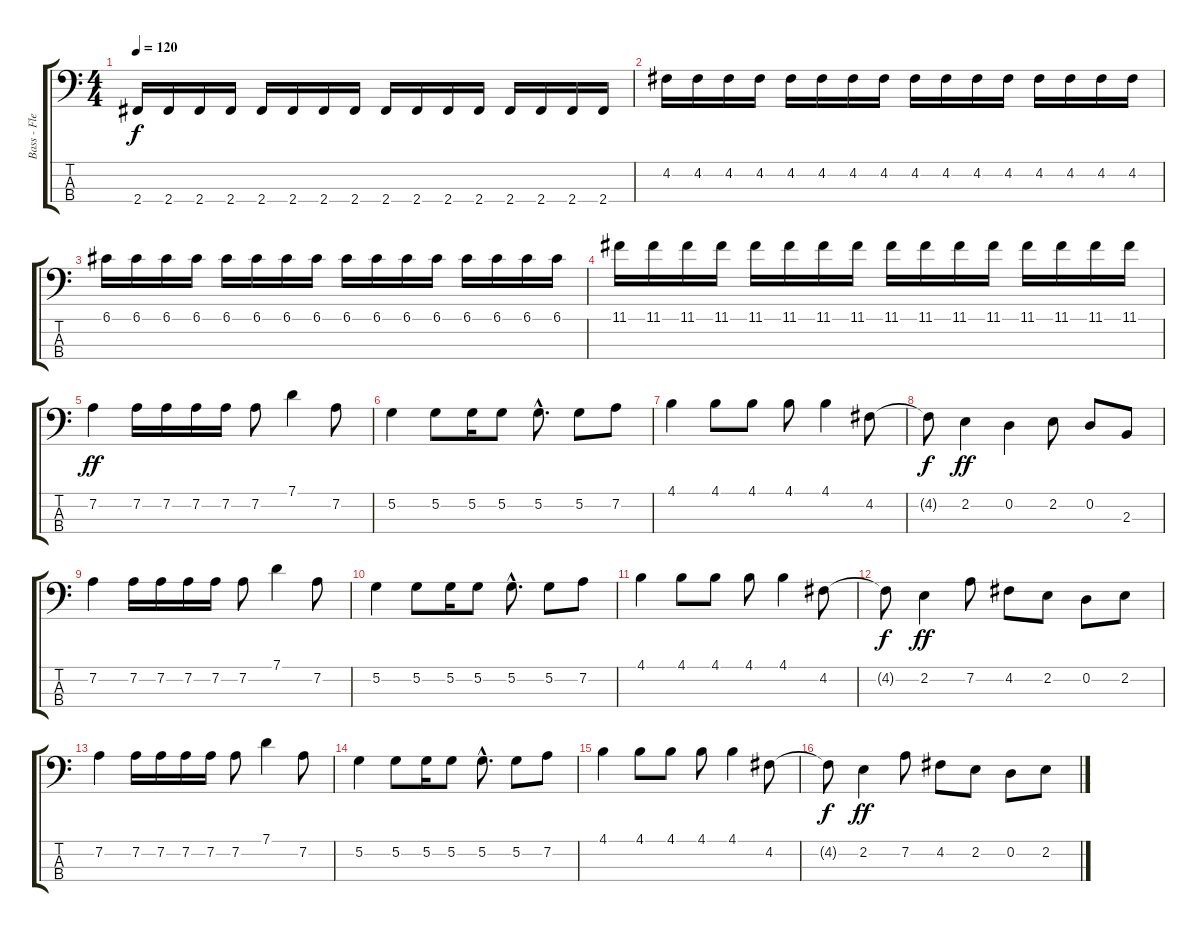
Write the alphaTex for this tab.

\track ("Bass - Flea" "Bass - Fle") {instrument slapbass1}
\staff {score tabs}
\tuning (G2 D2 A1 E1) {hide}
\ts (4 4)
\tempo 120
\clef f4
\ks c
2.4.16{dy f instrument electricbasspick} 2.4.16 2.4.16 2.4.16 2.4.16 2.4.16 2.4.16 2.4.16 2.4.16 2.4.16 2.4.16 2.4.16 2.4.16 2.4.16 2.4.16 2.4.16 |
4.2.16 4.2.16 4.2.16 4.2.16 4.2.16 4.2.16 4.2.16 4.2.16 4.2.16 4.2.16 4.2.16 4.2.16 4.2.16 4.2.16 4.2.16 4.2.16 |
6.1.16 6.1.16 6.1.16 6.1.16 6.1.16 6.1.16 6.1.16 6.1.16 6.1.16 6.1.16 6.1.16 6.1.16 6.1.16 6.1.16 6.1.16 6.1.16 |
11.1.16 11.1.16 11.1.16 11.1.16 11.1.16 11.1.16 11.1.16 11.1.16 11.1.16 11.1.16 11.1.16 11.1.16 11.1.16 11.1.16 11.1.16 11.1.16 |
7.2.4{dy ff instrument electricbasspick} 7.2.16 7.2.16 7.2.16 7.2.16 7.2.8 7.1.4 7.2.8 |
5.2.4 5.2.8 5.2.16 5.2.8 5.2{hac}.8{d} 5.2.8 7.2.8 |
4.1.4 4.1.8 4.1.8 4.1.8 4.1.4 4.2.8 |
4.2{t}.8{dy f} 2.2.4{dy ff} 0.2.4 2.2.8 0.2.8 2.3.8 |
7.2.4{instrument electricbasspick} 7.2.16 7.2.16 7.2.16 7.2.16 7.2.8 7.1.4 7.2.8 |
5.2.4 5.2.8 5.2.16 5.2.8 5.2{hac}.8{d} 5.2.8 7.2.8 |
4.1.4 4.1.8 4.1.8 4.1.8 4.1.4 4.2.8 |
4.2{t}.8{dy f} 2.2.4{dy ff} 7.2.8 4.2.8 2.2.8 0.2.8 2.2.8 |
7.2.4{instrument electricbasspick} 7.2.16 7.2.16 7.2.16 7.2.16 7.2.8 7.1.4 7.2.8 |
5.2.4 5.2.8 5.2.16 5.2.8 5.2{hac}.8{d} 5.2.8 7.2.8 |
4.1.4 4.1.8 4.1.8 4.1.8 4.1.4 4.2.8 |
4.2{t}.8{dy f} 2.2.4{dy ff} 7.2.8 4.2.8 2.2.8 0.2.8 2.2.8
